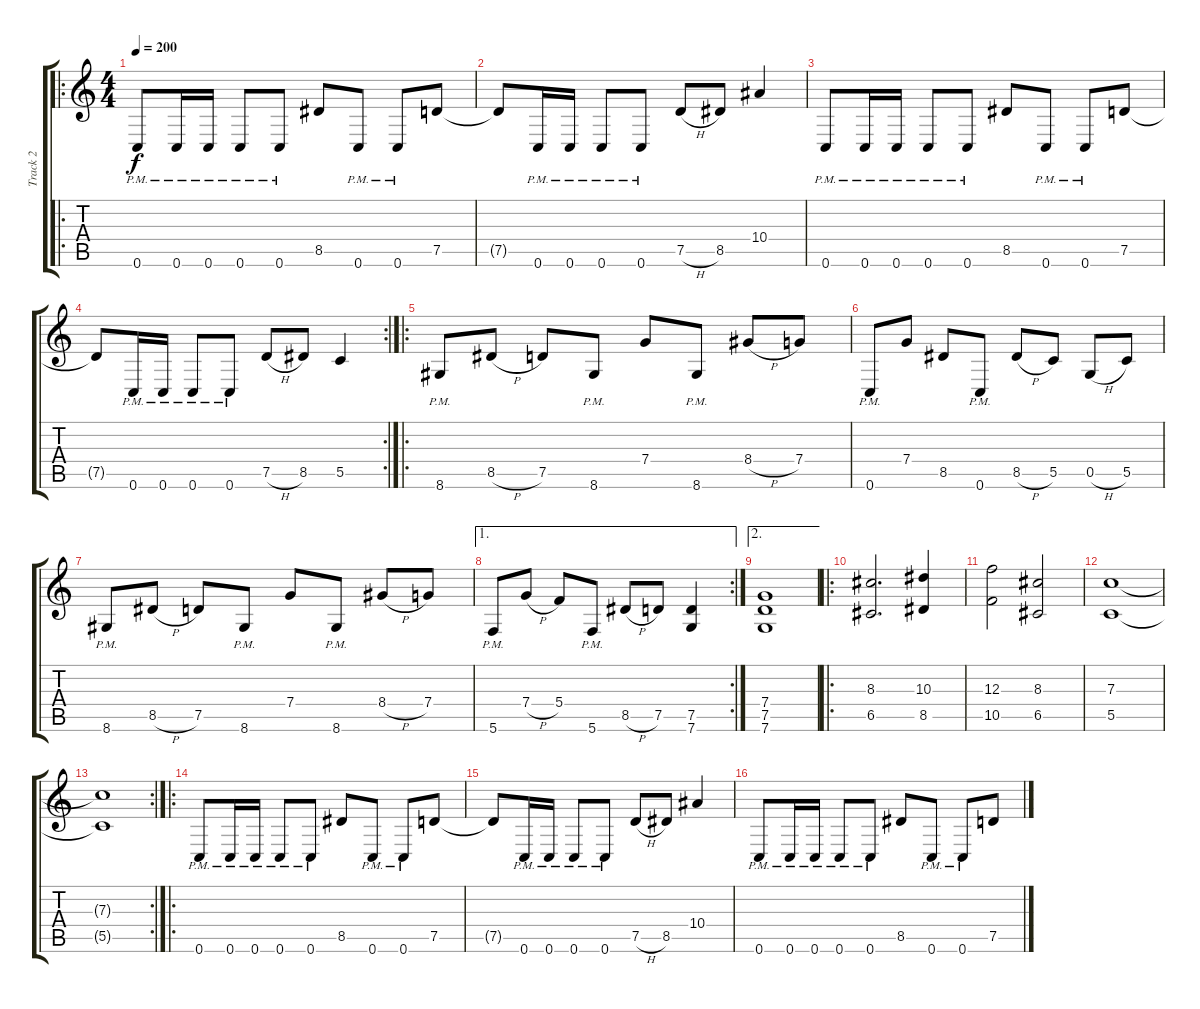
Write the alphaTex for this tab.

\track ("Track 2" "Track 2") {instrument distortionguitar}
\staff {score tabs}
\tuning (D4 A3 F3 C3 G2 C2) {hide}
\ro
\ts (4 4)
\tempo 200
\clef g2
\ks c
0.6{pm}.8{dy f} 0.6{pm}.16 0.6{pm}.16 0.6{pm}.8 0.6{pm}.8 8.5.8 0.6{pm}.8 0.6{pm}.8 7.5.8 |
7.5{t}.8 0.6{pm}.16 0.6{pm}.16 0.6{pm}.8 0.6{pm}.8 7.5{h}.8 8.5.8 10.4.4 |
0.6{pm}.8 0.6{pm}.16 0.6{pm}.16 0.6{pm}.8 0.6{pm}.8 8.5.8 0.6{pm}.8 0.6{pm}.8 7.5.8 |
\rc 2
7.5{t}.8 0.6{pm}.16 0.6{pm}.16 0.6{pm}.8 0.6{pm}.8 7.5{h}.8 8.5.8 5.5.4 |
\ro
8.6{pm}.8 8.5{h}.8 7.5.8 8.6{pm}.8 7.4.8 8.6{pm}.8 8.4{h}.8 7.4.8 |
0.6{pm}.8 7.4.8 8.5.8 0.6{pm}.8 8.5{h}.8 5.5.8 0.5{h}.8 5.5.8 |
8.6{pm}.8 8.5{h}.8 7.5.8 8.6{pm}.8 7.4.8 8.6{pm}.8 8.4{h}.8 7.4.8 |
\ae 1
\rc 2
5.6{pm}.8 7.4{h}.8 5.4.8 5.6{pm}.8 8.5{h}.8 7.5.8 (7.5 7.6).4 |
\ae 2
(7.4 7.5 7.6).1 |
\ro
(8.3 6.5).2{d} (10.3 8.5).4 |
(12.3 10.5).2 (8.3 6.5).2 |
(7.3 5.5).1 |
\rc 2
(7.3{t} 5.5{t}).1 |
\ro
0.6{pm}.8 0.6{pm}.16 0.6{pm}.16 0.6{pm}.8 0.6{pm}.8 8.5.8 0.6{pm}.8 0.6{pm}.8 7.5.8 |
7.5{t}.8 0.6{pm}.16 0.6{pm}.16 0.6{pm}.8 0.6{pm}.8 7.5{h}.8 8.5.8 10.4.4 |
0.6{pm}.8 0.6{pm}.16 0.6{pm}.16 0.6{pm}.8 0.6{pm}.8 8.5.8 0.6{pm}.8 0.6{pm}.8 7.5.8
